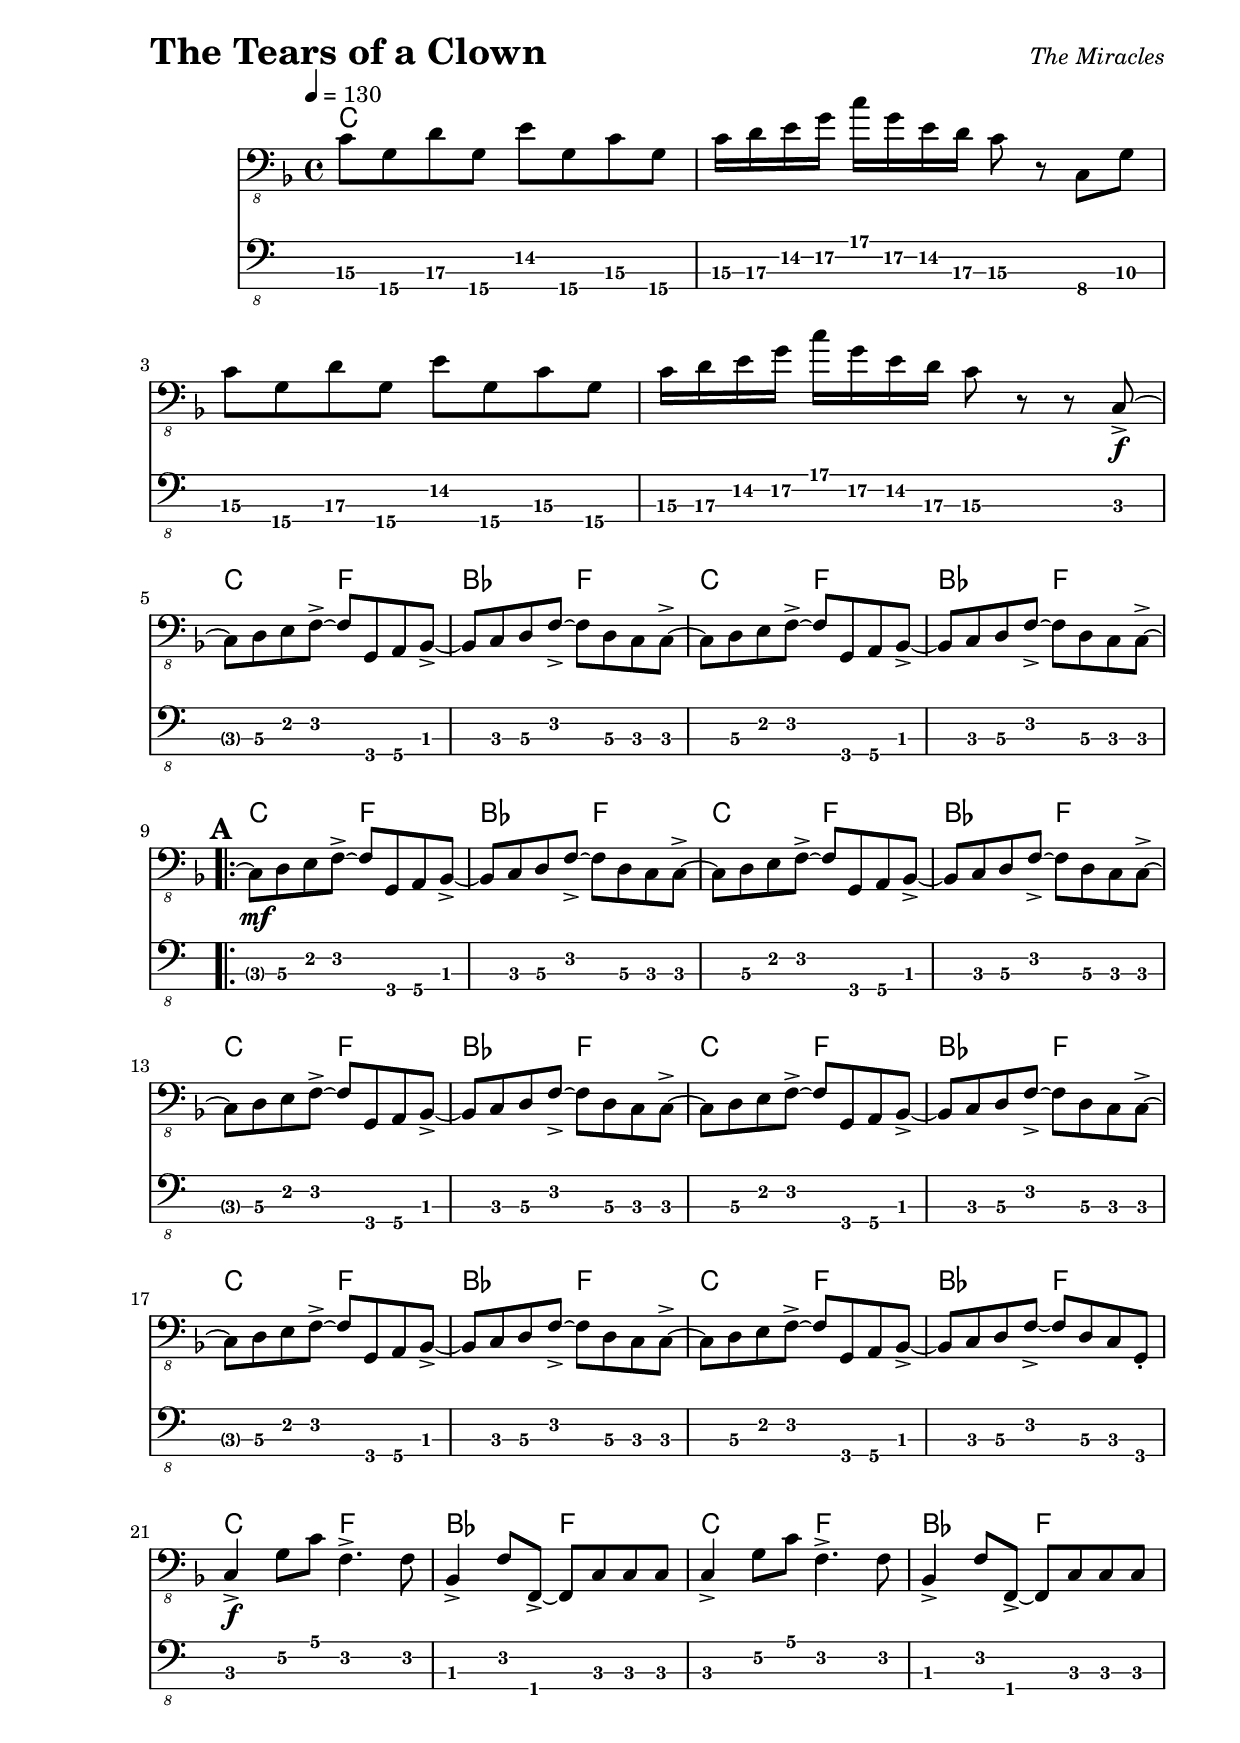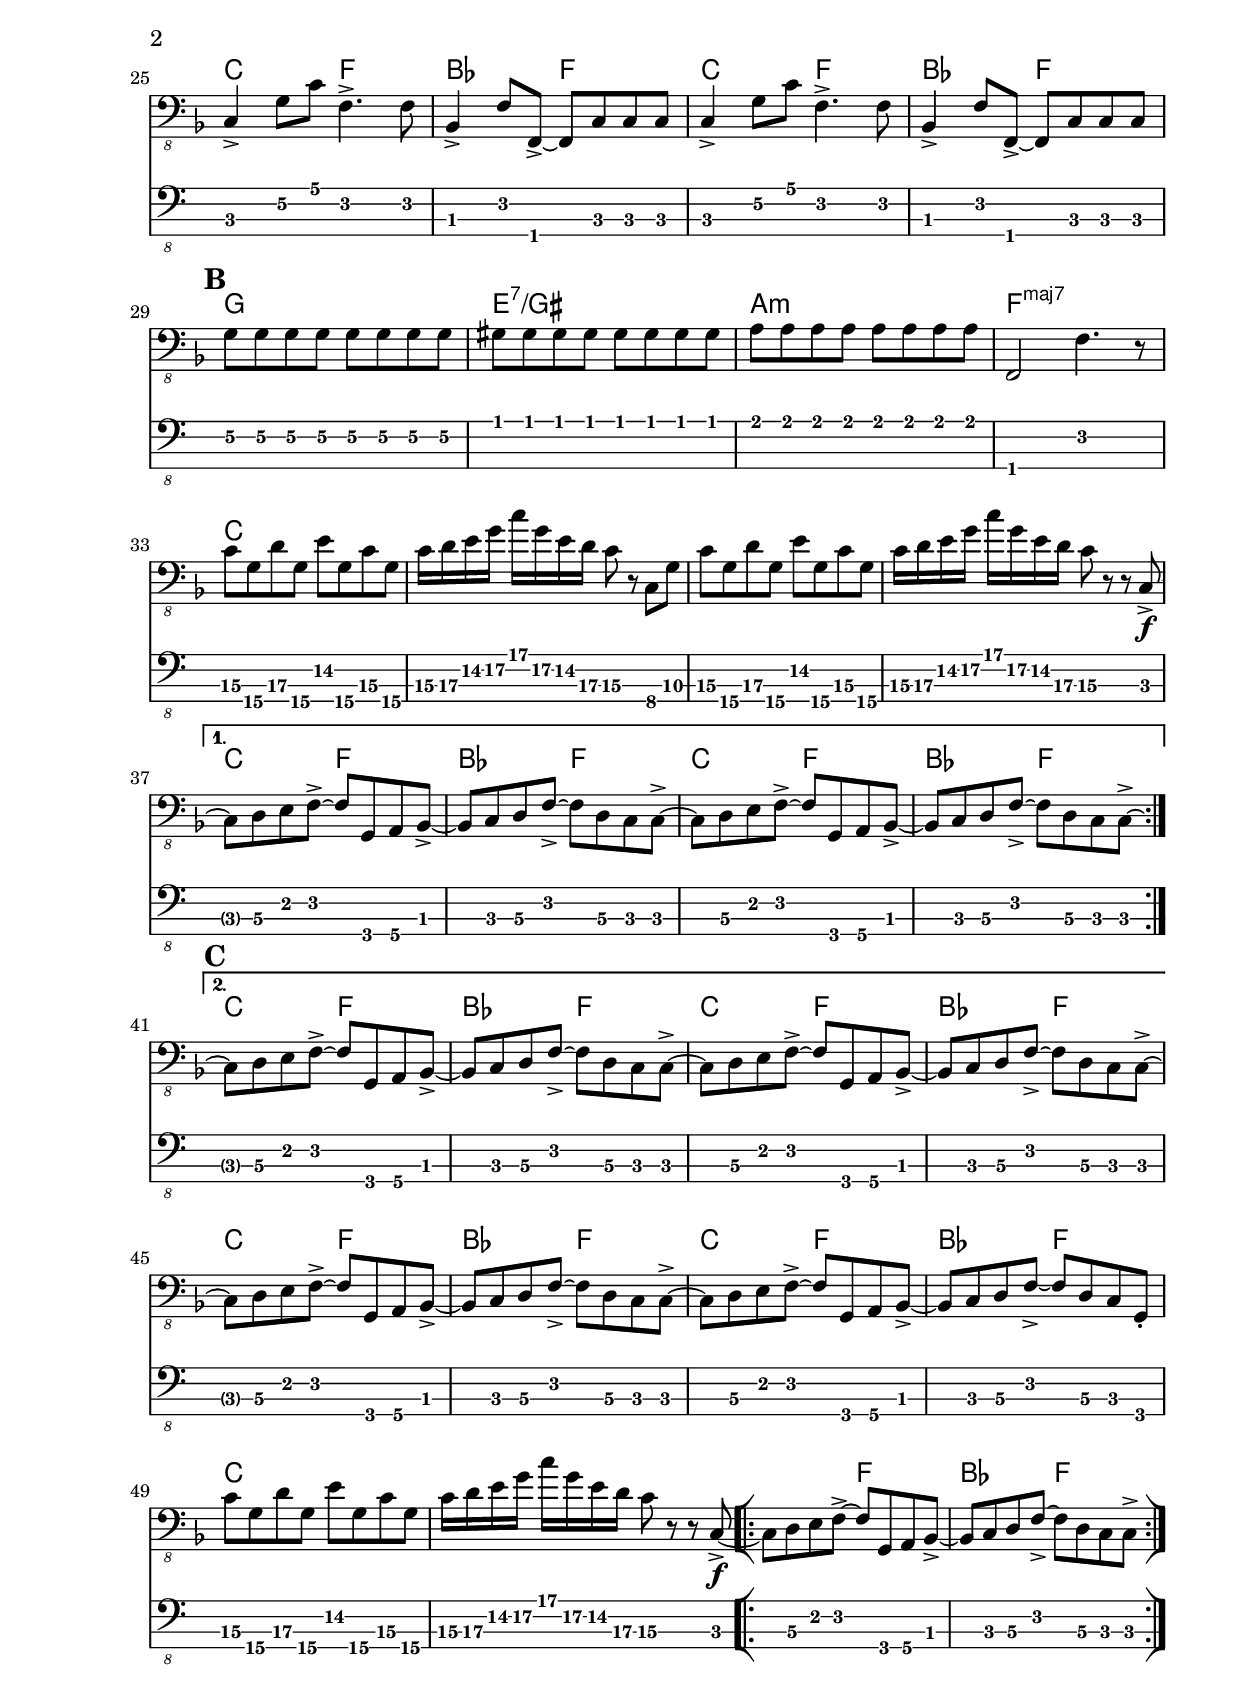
% LilyBin

\version "2.18.0"
\include "english.ly"

\header {
  piece = \markup { \fontsize #4 \bold "The Tears of a Clown" }
  opus = \markup { \italic "The Miracles" }
}

\paper { 
  left-margin = 1.0\in
  right-margin = 0.5\in
}

global = {
  \time 4/4
  \tempo 4 = 130
}

my_notes = \relative c, {
  \clef "bass_8"
  
  \key f \major

  %% r1 | r1 | r1 | r2 r4 r8 c8->~ \f |

  \set TabStaff.minimumFret = #14
  \set TabStaff.restrainOpenStrings = ##t
  c'8 g8 d'8 g,8 e'8 g,8 c8 g8 | 
  c16 d16 e16 g16 c16 g16 e16 d16 c8 r8
  \set TabStaff.minimumFret = #8
  \set TabStaff.restrainOpenStrings = ##t 
  c,8 g'8 |
  \set TabStaff.minimumFret = #14
  \set TabStaff.restrainOpenStrings = ##t
  c8 g8 d'8 g,8 e'8 g,8 c8 g8 | 
  c16 d16 e16 g16 c16 g16 e16 d16 c8 r8
  \set TabStaff.minimumFret = #1
  \set TabStaff.restrainOpenStrings = ##t	
  r8 c,8->~ \f |
 
  \break
  
  c8 d8 e8 f8-> ~f8 g,8 a8 bf8->~ | bf8 c8 d8 f8-> ~f8 d8 c8 c8->~ |
  c8 d8 e8 f8-> ~f8 g,8 a8 bf8->~ | bf8 c8 d8 f8-> ~f8 d8 c8 c8->~ |
  \break
  \repeat volta 2 {
    %% 9
    \mark \default
    c8 \mf d8 e8 f8-> ~f8 g,8 a8 bf8->~ | bf8 c8 d8 f8-> ~f8 d8 c8 c8->~ |
    c8 d8 e8 f8-> ~f8 g,8 a8 bf8->~ | bf8 c8 d8 f8-> ~f8 d8 c8 c8->~ |
    \break
    c8 d8 e8 f8-> ~f8 g,8 a8 bf8->~ | bf8 c8 d8 f8-> ~f8 d8 c8 c8->~ |
    c8 d8 e8 f8-> ~f8 g,8 a8 bf8->~ | bf8 c8 d8 f8-> ~f8 d8 c8 c8->~ |
    \break
    c8 d8 e8 f8-> ~f8 g,8 a8 bf8->~ | bf8 c8 d8 f8-> ~f8 d8 c8 c8->~ |
    c8 d8 e8 f8-> ~f8 g,8 a8 bf8->~ | bf8 c8 d8 f8-> ~f8 d8 c8 g8-. |
    \break
    %% 21
    c4-> \f g'8 c8 f,4.-> f8 | bf,4-> f'8 f,8-> ~f8 c'8 c8 c8 | 
    c4-> g'8 c8 f,4.-> f8 | bf,4-> f'8 f,8-> ~f8 c'8 c8 c8 | 
    c4-> g'8 c8 f,4.-> f8 | bf,4-> f'8 f,8-> ~f8 c'8 c8 c8 | 
    c4-> g'8 c8 f,4.-> f8 | bf,4-> f'8 f,8-> ~f8 c'8 c8 c8 | 
    \break
    
    %% 29
    \mark \default
    g'8 g8 g8 g8 g8 g8 g8 g8 | gs8 gs8 gs8 gs8 gs8 gs8 gs8 gs8 |
    a8 a8 a8 a8 a8 a8 a8 a8 | f,2 f'4. r8 |
    \break
    %% 33
    %% r1 \mf | r1 | r1 | r2 r4 r8 c8->~ |

    \set TabStaff.minimumFret = #14
    \set TabStaff.restrainOpenStrings = ##t
    c'8 g8 d'8 g,8 e'8 g,8 c8 g8 | 
    c16 d16 e16 g16 c16 g16 e16 d16 c8 r8
    \set TabStaff.minimumFret = #8
    \set TabStaff.restrainOpenStrings = ##t 
    c,8 g'8 |
    \set TabStaff.minimumFret = #14
    \set TabStaff.restrainOpenStrings = ##t
    c8 g8 d'8 g,8 e'8 g,8 c8 g8 | 
    c16 d16 e16 g16 c16 g16 e16 d16 c8 r8
    \set TabStaff.minimumFret = #1
    \set TabStaff.restrainOpenStrings = ##t	
    r8 c,8->~ \f |
    
  } \alternative {
    {     
      %% 37
      c8 d8 e8 f8-> ~f8 g,8 a8 bf8->~ | bf8 c8 d8 f8-> ~f8 d8 c8 c8->~ |
      c8 d8 e8 f8-> ~f8 g,8 a8 bf8->~ | bf8 c8 d8 f8-> ~f8 d8 c8 c8->~ |
      \break
    }
    {
      \mark \default
      c8 d8 e8 f8-> ~f8 g,8 a8 bf8->~ | bf8 c8 d8 f8-> ~f8 d8 c8 c8->~ |
      c8 d8 e8 f8-> ~f8 g,8 a8 bf8->~ | bf8 c8 d8 f8-> ~f8 d8 c8 c8->~ |
    }
  }
  
  %% 45
  c8 d8 e8 f8-> ~f8 g,8 a8 bf8->~ |
  bf8 c8 d8 f8-> ~f8 d8 c8 c8->~ |
  c8 d8 e8 f8-> ~f8 g,8 a8 bf8->~ |
  bf8 c8 d8 f8-> ~f8 d8 c8 g8-. |    %% CHECK last note
  
  %% 49
  %% r1 | r2 r4 r8 c8->~ |

  \set TabStaff.minimumFret = #14
  \set TabStaff.restrainOpenStrings = ##t
  c'8 g8 d'8 g,8 e'8 g,8 c8 g8 | 
  c16 d16 e16 g16 c16 g16 e16 d16 c8 r8
  \set TabStaff.minimumFret = #1
  \set TabStaff.restrainOpenStrings = ##t	
  r8 c,8->~ \f |
  
  \repeat volta 2 {
    \bar "[|:"
    c8 d8 e8 f8-> ~f8 g,8 a8 bf8->~ | bf8 c8 d8 f8-> ~f8 d8 c8 c8->~
    \bar ":|]"
  }  
}

my_chords = \chordmode {
  \set majorSevenSymbol = \markup { maj7 }
  c1 | s1 | s1 | s1 |
  %% 5
  c2 f2 | bf2 f2 | 
  c2 f2 | bf2 f2 | 
  \repeat volta 2 {
    %% 9
    c2 f2 | bf2 f2 |
    c2 f2 | bf2 f2 |
    c2 f2 | bf2 f2 |
    c2 f2 | bf2 f2 |
    c2 f2 | bf2 f2 |
    c2 f2 | bf2 f2 |
    c2 f2 | bf2 f2 |
    c2 f2 | bf2 f2 |
    c2 f2 | bf2 f2 |
    c2 f2 | bf2 f2 |
    g1 | e:7/gs | a:m | f:maj7
    c1 | s1 | s1 | s1
  } \alternative {
    {
      c2 f2 | bf2 f2 | c2 f2 | bf2 f2 |
    }
    {
      c2 f2 | bf2 f2 | c2 f2 | bf2 f2 |
    }
  }
  
  %45
  c2 f2 | bf2 f2 | c2 f2 | bf2 f2 |
  c1 | s1 |
  
  \repeat volta 2 {
    c2 f2 | bf2 f2 |
  }
  
}

% Create metronome ticks. This example assumes 4/4 .
ticktock = \drummode {
  %% 1-8
  \repeat unfold 8 {
    hiwoodblock 4 lowoodblock lowoodblock lowoodblock
  }
  \repeat volta 2 {
    %% 9-36
    \repeat unfold 28 {
      hiwoodblock 4 lowoodblock lowoodblock lowoodblock
    }
  } \alternative {
    {
      %% 37-40
      \repeat unfold 4 {
	hiwoodblock 4 lowoodblock lowoodblock lowoodblock
      }
    }
    {
      %% 41-44
      \repeat unfold 4 {
	hiwoodblock 4 lowoodblock lowoodblock lowoodblock
      }
    }
  }
  
  %% 45-50
  \repeat unfold 6 {
    hiwoodblock 4 lowoodblock lowoodblock lowoodblock
  }

  %% 51
  \repeat volta 2 {
    hiwoodblock 4 lowoodblock lowoodblock lowoodblock
    hiwoodblock 4 lowoodblock lowoodblock lowoodblock
  }
}


my_music = <<
  \new ChordNames = Chords {
    \set ChordNames.midiInstrument = "percussive organ"
    \set ChordNames.midiMaximumVolume = #0.2
    \set chordChanges = ##t
    \global
    \my_chords
  }
  \new Staff {
    \set Staff.midiInstrument = #"electric bass (finger)"
    \set staff.midiMinimumVolume = #0.5
    \set Staff.midiMaximumVolume = #0.9
    \global
    \my_notes
  }
  \tag #'scoreOnly
  \new TabStaff
    \with { stringTunings = #bass-tuning } 
  { 
    \set TabStaff.minimumFret = #1
    \set TabStaff.restrainOpenStrings = ##t
    \global
    \my_notes
  }
  \tag #'midiOnly
  \new DrumStaff = TickTock <<
    \new DrumVoice = "ticktock" {
      \set DrumStaff.instrumentName = "TickTock"
      \set DrumStaff.midiMaximumVolume = #0.7
      \global
      \ticktock
    }
  >>
>>
  
\score {
  \removeWithTag #'midiOnly \my_music
  \layout {
    \set Score.markFormatter = #format-mark-box-alphabet
    \context {
      \Score
    }
  }
}

\score {
  \removeWithTag #'scoreOnly \unfoldRepeats \my_music
  \midi {}
}

